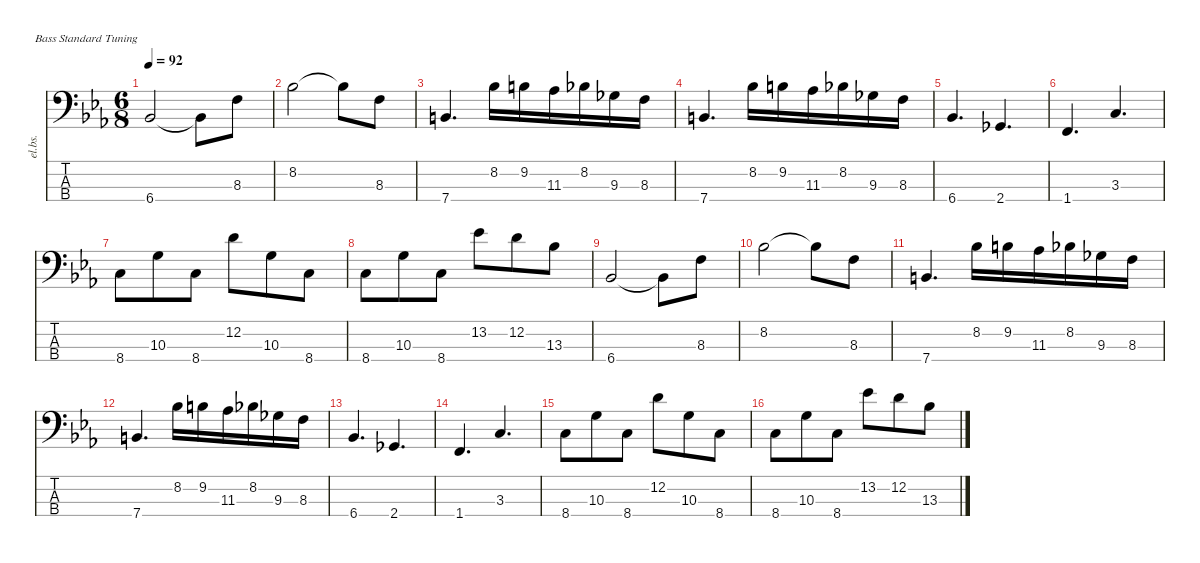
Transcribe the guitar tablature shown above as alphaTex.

\defaultSystemsLayout 4
\hideDynamics
\bracketExtendMode nobrackets
\track ("Bass - Martin Lopez" "el.bs.") {instrument electricbassfinger}
\staff {score tabs}
\tuning (G2 D2 A1 E1)
\ts (6 8)
\tempo 92
\clef f4
\ks cminor
6.4{acc b}.2{dy f} 6.4{t acc b}.8 8.3{acc forcenatural}.8 |
8.2{acc b}.2 8.2{t acc b}.8 8.3{acc forcenatural}.8 |
7.4{acc forcenatural}.4{d} 8.2{acc b}.16 9.2{acc forcenatural}.16 11.3{acc b}.16 8.2{acc b}.16 9.3{acc b}.16 8.3{acc forcenatural}.16 |
7.4{acc forcenatural}.4{d} 8.2{acc b}.16 9.2{acc forcenatural}.16 11.3{acc b}.16 8.2{acc b}.16 9.3{acc b}.16 8.3{acc forcenatural}.16 |
6.4{acc b}.4{d} 2.4{acc b}.4{d} |
1.4{acc forcenatural}.4{d} 3.3{acc forcenatural}.4{d} |
8.4{acc forcenatural}.8 10.3{acc forcenatural}.8 8.4{acc forcenatural}.8 12.2{acc forcenatural}.8 10.3{acc forcenatural}.8 8.4{acc forcenatural}.8 |
8.4{acc forcenatural}.8 10.3{acc forcenatural}.8 8.4{acc forcenatural}.8 13.2{acc b}.8 12.2{acc forcenatural}.8 13.3{acc b}.8 |
6.4{acc b}.2 6.4{t acc b}.8 8.3{acc forcenatural}.8 |
8.2{acc b}.2 8.2{t acc b}.8 8.3{acc forcenatural}.8 |
7.4{acc forcenatural}.4{d} 8.2{acc b}.16 9.2{acc forcenatural}.16 11.3{acc b}.16 8.2{acc b}.16 9.3{acc b}.16 8.3{acc forcenatural}.16 |
7.4{acc forcenatural}.4{d} 8.2{acc b}.16 9.2{acc forcenatural}.16 11.3{acc b}.16 8.2{acc b}.16 9.3{acc b}.16 8.3{acc forcenatural}.16 |
6.4{acc b}.4{d} 2.4{acc b}.4{d} |
1.4{acc forcenatural}.4{d} 3.3{acc forcenatural}.4{d} |
8.4{acc forcenatural}.8 10.3{acc forcenatural}.8 8.4{acc forcenatural}.8 12.2{acc forcenatural}.8 10.3{acc forcenatural}.8 8.4{acc forcenatural}.8 |
8.4{acc forcenatural}.8 10.3{acc forcenatural}.8 8.4{acc forcenatural}.8 13.2{acc b}.8 12.2{acc forcenatural}.8 13.3{acc b}.8
